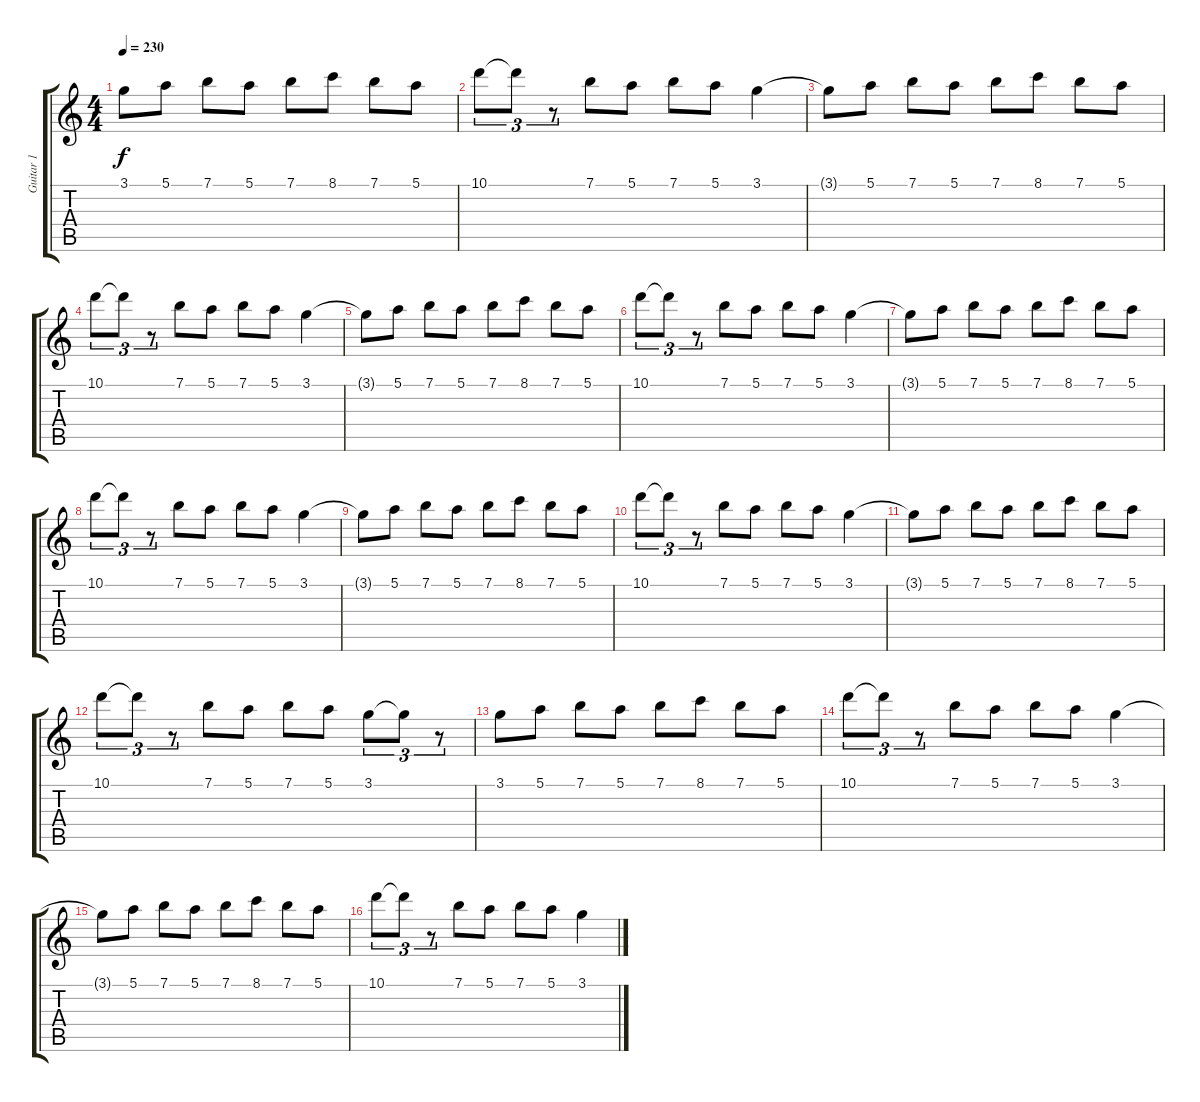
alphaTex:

\track ("Guitar 1" "Guitar 1") {instrument overdrivenguitar}
\staff {score tabs}
\tuning (E4 B3 G3 D3 A2 E2) {hide}
\ts (4 4)
\tempo 230
\clef g2
\ks c
3.1{t}.8{dy f} 5.1.8 7.1.8 5.1.8 7.1.8 8.1.8 7.1.8 5.1.8 |
10.1.8{tu (3 2)} 10.1{t}.8{tu (3 2)} r.8{tu (3 2)} 7.1.8 5.1.8 7.1.8 5.1.8 3.1.4 |
3.1{t}.8 5.1.8 7.1.8 5.1.8 7.1.8 8.1.8 7.1.8 5.1.8 |
10.1.8{tu (3 2)} 10.1{t}.8{tu (3 2)} r.8{tu (3 2)} 7.1.8 5.1.8 7.1.8 5.1.8 3.1.4 |
3.1{t}.8 5.1.8 7.1.8 5.1.8 7.1.8 8.1.8 7.1.8 5.1.8 |
10.1.8{tu (3 2)} 10.1{t}.8{tu (3 2)} r.8{tu (3 2)} 7.1.8 5.1.8 7.1.8 5.1.8 3.1.4 |
3.1{t}.8 5.1.8 7.1.8 5.1.8 7.1.8 8.1.8 7.1.8 5.1.8 |
10.1.8{tu (3 2)} 10.1{t}.8{tu (3 2)} r.8{tu (3 2)} 7.1.8 5.1.8 7.1.8 5.1.8 3.1.4 |
3.1{t}.8 5.1.8 7.1.8 5.1.8 7.1.8 8.1.8 7.1.8 5.1.8 |
10.1.8{tu (3 2)} 10.1{t}.8{tu (3 2)} r.8{tu (3 2)} 7.1.8 5.1.8 7.1.8 5.1.8 3.1.4 |
3.1{t}.8 5.1.8 7.1.8 5.1.8 7.1.8 8.1.8 7.1.8 5.1.8 |
10.1.8{tu (3 2)} 10.1{t}.8{tu (3 2)} r.8{tu (3 2)} 7.1.8 5.1.8 7.1.8 5.1.8 3.1.8{tu (3 2)} 3.1{t}.8{tu (3 2)} r.8{tu (3 2)} |
3.1.8 5.1.8 7.1.8 5.1.8 7.1.8 8.1.8 7.1.8 5.1.8 |
10.1.8{tu (3 2)} 10.1{t}.8{tu (3 2)} r.8{tu (3 2)} 7.1.8 5.1.8 7.1.8 5.1.8 3.1.4 |
3.1{t}.8 5.1.8 7.1.8 5.1.8 7.1.8 8.1.8 7.1.8 5.1.8 |
10.1.8{tu (3 2)} 10.1{t}.8{tu (3 2)} r.8{tu (3 2)} 7.1.8 5.1.8 7.1.8 5.1.8 3.1.4
